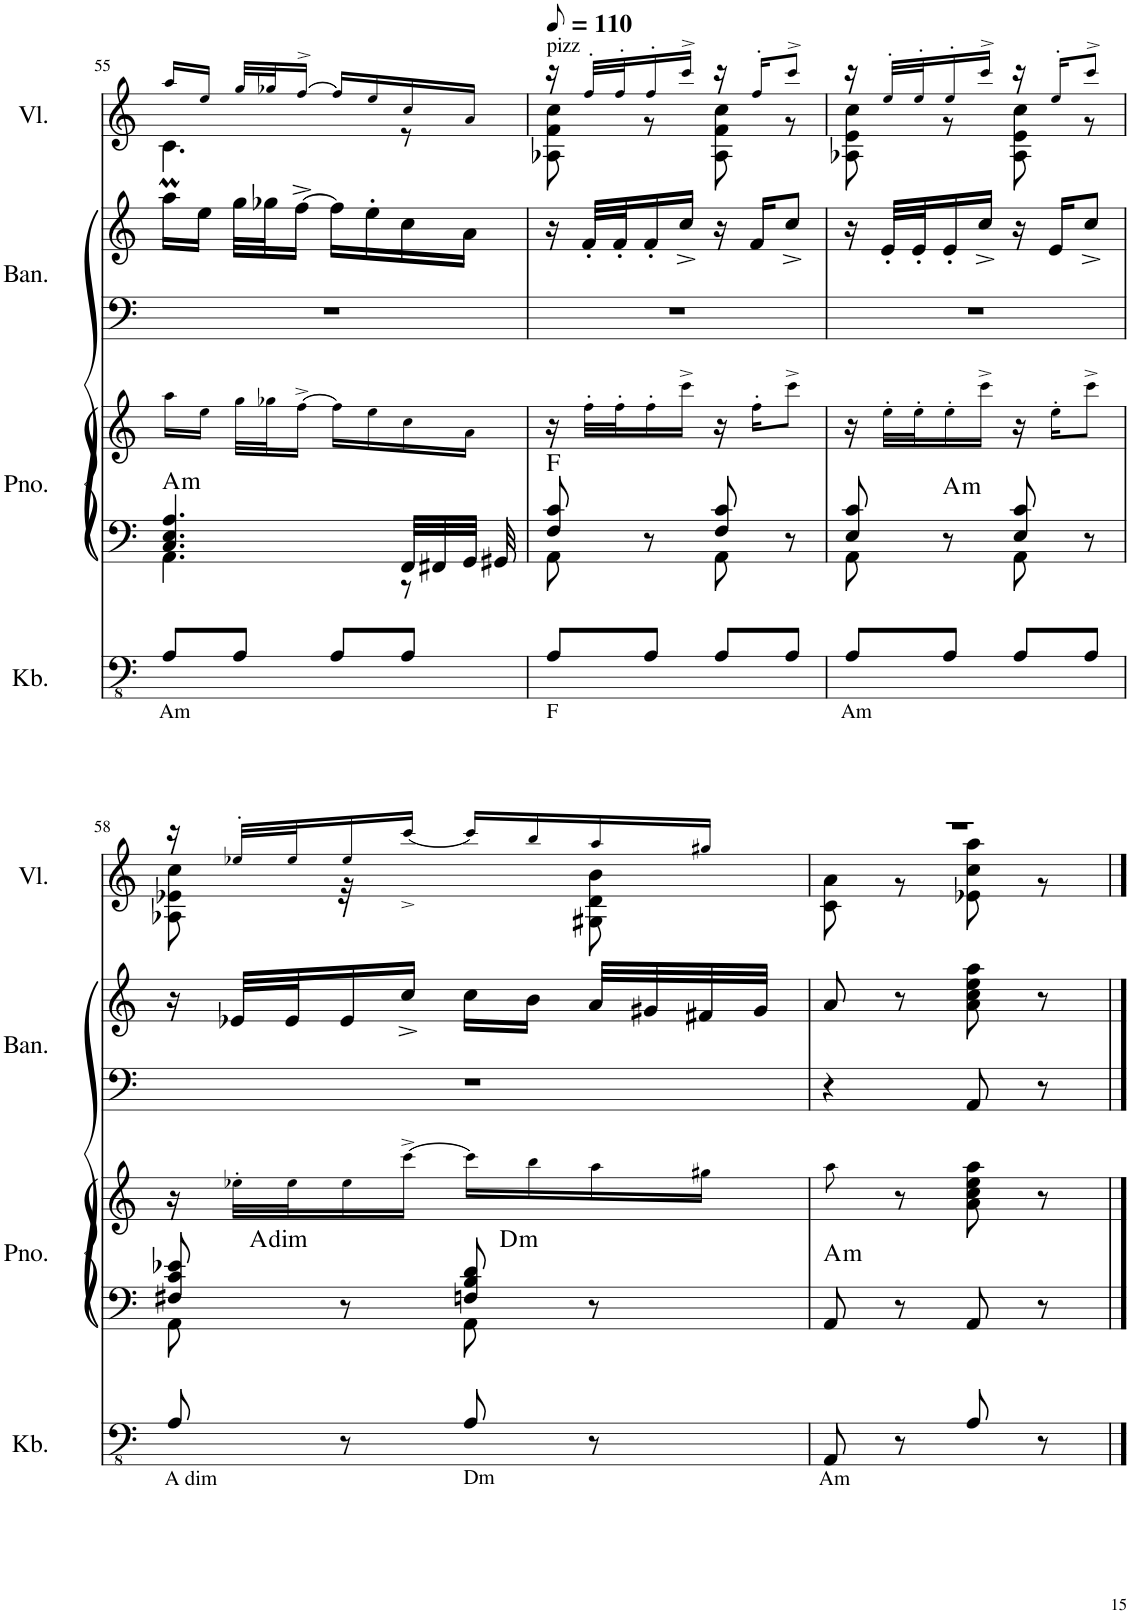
**kern	**kern	**harte	**kern	**kern	**kern	**kern
*part6	*part5	*part5	*part4	*part3	*part2	*part1
*staff6	*staff5	*	*staff4	*staff3	*staff2	*staff1
*I"Kontrabass	*I"Piano	*	*I"Piano	*I"Bandoneon	*I"Bandoneon	*I"Violine
*I'Kb.	*I'Pno.	*	*I'Pno.	*I'Ban.	*I'Ban.	*I'Vl.
!!LO:PB:g=z
*clefFv4	*clefF4	*	*clefG2	*clefF4	*clefG2	*clefG2
*Trd7c12	*	*	*	*	*	*
*k[]	*k[]	*	*k[]	*k[]	*k[]	*k[]
*M4/8	*M4/8	*	*M4/8	*M4/8	*M4/8	*M4/8
=55	=55	=55	=55	=55	=55	=55
*	*^	*	*	*	*	*^
!LO:TX:b:t=Am	!	!	!LO:H:kt=m	!	!	!	!	!
8AA/L	4.C/ 4.E/ 4.A/	4.AA\	A:min	16aa\LL	2r	16aaM\LL	16aa/LL	4.c\
.	.	.	.	16ee\JJ	.	16ee\JJ	16ee/JJ	.
8AA/J	.	.	.	32gg\LLL	.	32gg\LLL	32gg/LLL	.
.	.	.	.	32gg-X\J	.	32gg-X\J	32gg-X/J	.
.	.	.	.	16ff^\JJ	.	[16ff^\JJ	16ff^/JJ	.
8AA/L	.	.	.	16ff\LL	.	16ff\LL]	16ff/LL	.
.	.	.	.	16ee\	.	16ee'\	16ee/	.
8AA/J	32FF/LLL	8r	.	16cc\	.	16cc\	16cc/	8r
.	32FF#X/	.	.	.	.	.	.	.
.	32GG/JJJ	.	.	16a\JJ	.	16a\JJ	16a/JJ	.
.	32GG#X/	.	.	.	.	.	.	.
=56	=56	=56	=56	=56	=56	=56	=56	=56
*	*	*	*	*	*	*	*MM55	*
!	!	!	!	!	!	!	!LO:TX:a:t=pizz	!
!LO:TX:b:t=F	!	!	!	!	!	!	!	!
8AA/L	8F/ 8c/	8AA\	F:maj	16r	2r	16r	16r	8A-X\ 8f\ 8cc\
.	.	.	.	32ff'\LLL	.	32f'/LLL	32ff'/LLL	.
.	.	.	.	32ff'\J	.	32f'/J	32ff'/J	.
8AA/J	8r	8ryy	.	16ff'\	.	16f'/	16ff'/	8r
.	.	.	.	16ccc^\JJ	.	16cc^/JJ	16ccc^/JJ	.
8AA/L	8F/ 8c/	8AA\	.	16r	.	16r	16r	8A-\ 8f\ 8cc\
.	.	.	.	16ff'\KL	.	16f/KL	16ff'/KL	.
8AA/J	8r	8ryy	.	8ccc^\J	.	8cc^/J	8ccc^/J	8r
=57	=57	=57	=57	=57	=57	=57	=57	=57
!LO:TX:b:t=Am	!	!	!	!	!	!	!	!
8AA/L	8E/ 8c/	8AA\	.	16r	2r	16r	16r	8A-X\ 8e\ 8cc\
.	.	.	.	32ee'\LLL	.	32e'/LLL	32ee'/LLL	.
.	.	.	.	32ee'\J	.	32e'/J	32ee'/J	.
!	!	!	!LO:H:kt=m	!	!	!	!	!
8AA/J	8r	8ryy	A:min	16ee'\	.	16e'/	16ee'/	8r
.	.	.	.	16ccc^\JJ	.	16cc^/JJ	16ccc^/JJ	.
8AA/L	8E/ 8c/	8AA\	.	16r	.	16r	16r	8A-\ 8e\ 8cc\
.	.	.	.	16ee'\KL	.	16e/KL	16ee'/KL	.
8AA/J	8r	8ryy	.	8ccc^\J	.	8cc^/J	8ccc^/J	8r
!!LO:LB:g=z	!!
=58	=58	=58	=58	=58	=58	=58	=58	=58
!LO:TX:b:t=A dim	!	!	!	!	!	!	!	!
8AA/	8F#X/ 8c/ 8e-X/	8AA\	.	16r	2r	16r	16r	8A-X\ 8e-X\ 8cc\
.	.	.	.	32ee-X'\LLL	.	32e-X/LLL	32ee-X'/LLL	.
.	.	.	.	32ee-\J	.	32e-/J	32ee-/J	.
!	!	!	!LO:H:kt=dim	!	!	!	!	!
8r	8r	8ryy	A:dim	16ee-\	.	16e-/	16ee-/	32r
.	.	.	.	.	.	.	.	8..ryy
.	.	.	.	16ccc^\JJ	.	16cc^/JJ	16ccc^/JJ	.
!LO:TX:b:t=Dm	!	!	!	!	!	!	!	!
8AA/	8Fn/ 8B/ 8d/	8AA\	.	16ccc\LL	.	16cc\LL	16ccc/LL	.
.	.	.	.	16bb\	.	16b\JJ	16bb/	.
!	!	!	!LO:H:kt=m	!	!	!	!	!
8r	8r	8ryy	D:min	16aa\	.	32a/LLL	16aa/	8G#X\ 8d\ 8b\
.	.	.	.	.	.	32g#X/	.	.
.	.	.	.	16gg#X\JJ	.	32f#X/	16gg#X/JJ	.
.	.	.	.	.	.	32g#/JJJ	.	.
*	*v	*v	*	*	*	*	*	*
=59	=59	=59	=59	=59	=59	=59	=59
!LO:TX:b:t=Am	!	!LO:H:kt=m	!	!	!	!	!
8AAA/	8AA/	A:min	8aa\	4r	8a/	2r	8c\ 8a\
8r	8r	.	8r	.	8r	.	8r
8AA/	8AA/	.	8a\ 8cc\ 8ee\ 8aa\	8AA/	8a\ 8cc\ 8ee\ 8aa\	.	8e-X\ 8cc\ 8aa\
8r	8r	.	8r	8r	8r	.	8r
*	*	*	*	*	*	*v	*v
==	==	==	==	==	==	==
*-	*-	*-	*-	*-	*-	*-
